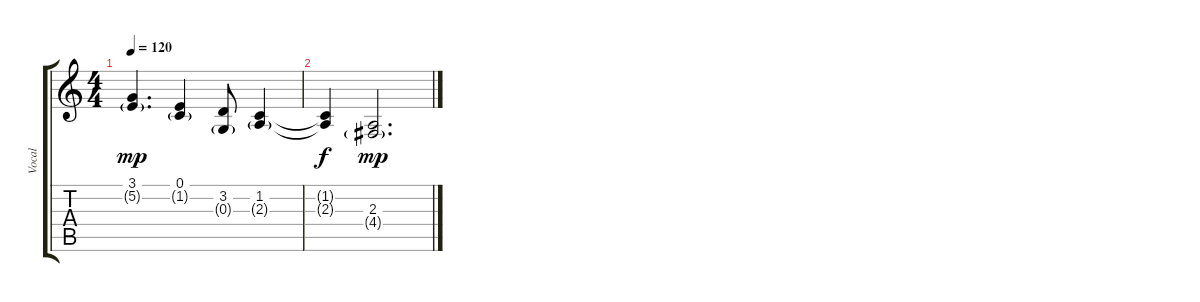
\track ("Vocal" "Vocal") {instrument acousticgrandpiano}
\staff {score tabs}
\tuning (E4 B3 G3 D3 A2 E2) {hide}
\ts (4 4)
\tempo 120
\clef g2
\ks c
(3.1 5.2{g}).4{d dy mp} (0.1 1.2{g}).4 (3.2 0.3{g}).8 (1.2 2.3{g}).4 |
(1.2{t} 2.3{t}).4{dy f} (2.3 4.4{g}).2{d dy mp}
